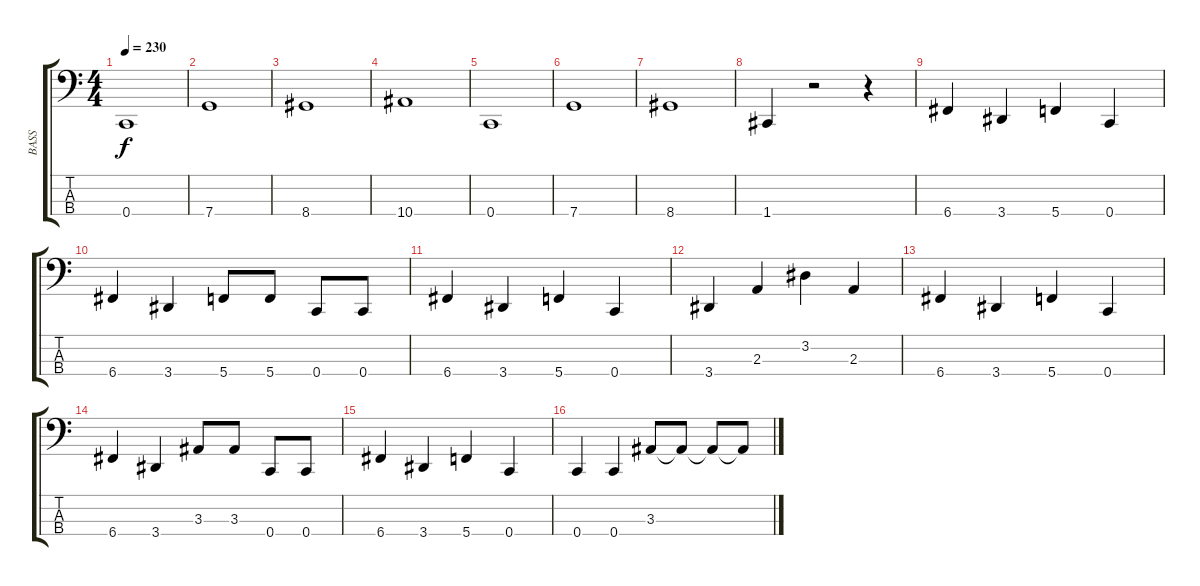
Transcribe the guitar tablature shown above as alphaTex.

\track ("BASS" "BASS") {instrument electricbasspick}
\staff {score tabs}
\tuning (F2 C2 G1 C1) {hide}
\ts (4 4)
\tempo 230
\clef f4
\ks c
0.4.1{dy f} |
7.4.1 |
8.4.1 |
10.4.1 |
0.4.1 |
7.4.1 |
8.4.1 |
1.4.4 r.2 r.4 |
6.4.4 3.4.4 5.4.4 0.4.4 |
6.4.4 3.4.4 5.4.8 5.4.8 0.4.8 0.4.8 |
6.4.4 3.4.4 5.4.4 0.4.4 |
3.4.4 2.3.4 3.2.4 2.3.4 |
6.4.4 3.4.4 5.4.4 0.4.4 |
6.4.4 3.4.4 3.3.8 3.3.8 0.4.8 0.4.8 |
6.4.4 3.4.4 5.4.4 0.4.4 |
0.4.4 0.4.4 3.3.8 3.3{t}.8 3.3{t}.8 3.3{t}.8
